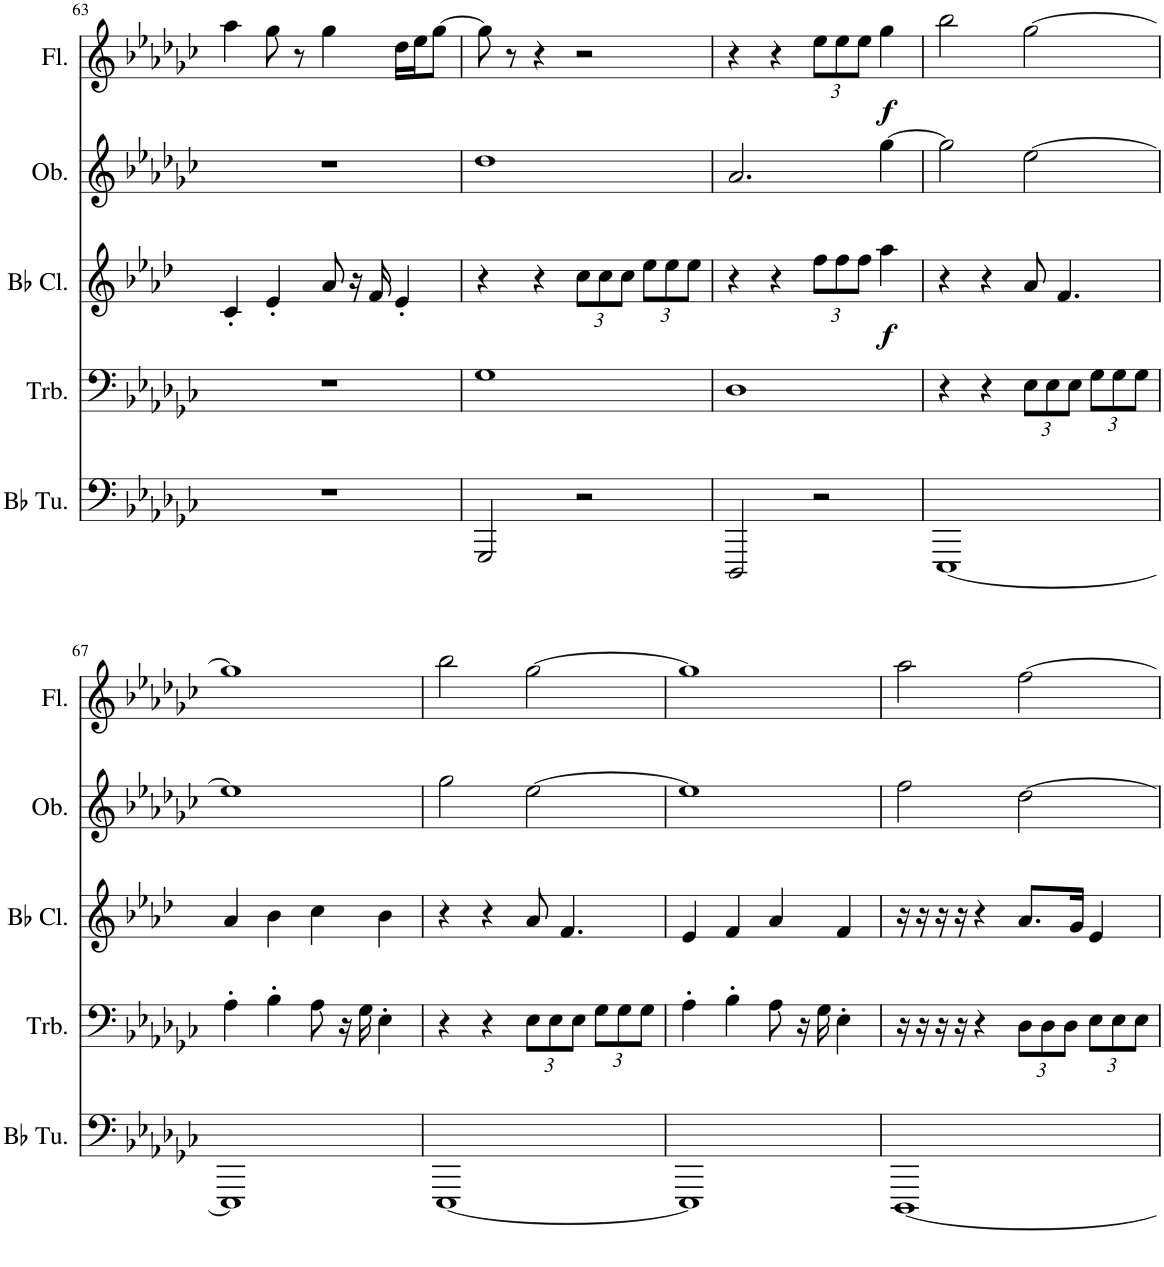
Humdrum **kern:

**kern	**kern	**kern	**dynam	**kern	**kern	**dynam
*part5	*part4	*part3	*part3	*part2	*part1	*part1
*staff5	*staff4	*staff3	*staff3	*staff2	*staff1	*staff1
*I"Bb Tuba	*I"Trombone	*I"Bb Clarinet	*	*I"Oboe	*I"Flute	*
*I'Bb Tu.	*I'Trb.	*I'Bb Cl.	*	*I'Ob.	*I'Fl.	*
!!LO:PB:g=z
*clefF4	*clefF4	*clefG2	*	*clefG2	*clefG2	*
*	*	*Trd1c2	*	*	*	*
*k[b-e-a-d-g-c-]	*k[b-e-a-d-g-c-]	*k[b-e-a-d-]	*	*k[b-e-a-d-g-c-]	*k[b-e-a-d-g-c-]	*
*M4/4	*M4/4	*M4/4	*	*M4/4	*M4/4	*
=63	=63	=63	=63	=63	=63	=63
1r	1r	4c'/	.	1r	4aa-\	.
.	.	4e-'/	.	.	8gg-\	.
.	.	.	.	.	8r	.
.	.	8a-/	.	.	4gg-\	.
.	.	16r	.	.	.	.
.	.	16f/	.	.	.	.
.	.	4e-'/	.	.	16dd-\LL	.
.	.	.	.	.	16ee-\J	.
.	.	.	.	.	[8gg-\J	.
=64	=64	=64	=64	=64	=64	=64
2GGG-/	1G-	4r	.	1dd-	8gg-\]	.
.	.	.	.	.	8r	.
.	.	4r	.	.	4r	.
*	*	*Xbrackettup	*	*	*	*
2r	.	12cc\L	.	.	2r	.
.	.	12cc\	.	.	.	.
.	.	12cc\J	.	.	.	.
.	.	12ee-\L	.	.	.	.
.	.	12ee-\	.	.	.	.
.	.	12ee-\J	.	.	.	.
=65	=65	=65	=65	=65	=65	=65
2DDD-/	1D-	4r	.	2.a-/	4r	.
.	.	4r	.	.	4r	.
*	*	*	*	*	*Xbrackettup	*
2r	.	12ff\L	.	.	12ee-\L	.
.	.	12ff\	.	.	12ee-\	.
.	.	12ff\J	.	.	12ee-\J	.
!	!	!	!LO:DY:b	!	!	!LO:DY:b
.	.	4aa-\	f	[4gg-\	4gg-\	f
=66	=66	=66	=66	=66	=66	=66
[1EEE-	4r	4r	.	2gg-\]	2bb-\	.
.	4r	4r	.	.	.	.
*	*Xbrackettup	*	*	*	*	*
.	12E-\L	8a-/	.	[2ee-\	[2gg-\	.
.	12E-\	.	.	.	.	.
.	.	4.f/	.	.	.	.
.	12E-\J	.	.	.	.	.
.	12G-\L	.	.	.	.	.
.	12G-\	.	.	.	.	.
.	12G-\J	.	.	.	.	.
!!LO:LB:g=z
=67	=67	=67	=67	=67	=67	=67
1EEE-]	4A-'\	4a-/	.	1ee-]	1gg-]	.
.	4B-'\	4b-\	.	.	.	.
.	8A-\	4cc\	.	.	.	.
.	16r	.	.	.	.	.
.	16G-\	.	.	.	.	.
.	4E-'\	4b-\	.	.	.	.
=68	=68	=68	=68	=68	=68	=68
[1EEE-	4r	4r	.	2gg-\	2bb-\	.
.	4r	4r	.	.	.	.
.	12E-\L	8a-/	.	[2ee-\	[2gg-\	.
.	12E-\	.	.	.	.	.
.	.	4.f/	.	.	.	.
.	12E-\J	.	.	.	.	.
.	12G-\L	.	.	.	.	.
.	12G-\	.	.	.	.	.
.	12G-\J	.	.	.	.	.
=69	=69	=69	=69	=69	=69	=69
1EEE-]	4A-'\	4e-/	.	1ee-]	1gg-]	.
.	4B-'\	4f/	.	.	.	.
.	8A-\	4a-/	.	.	.	.
.	16r	.	.	.	.	.
.	16G-\	.	.	.	.	.
.	4E-'\	4f/	.	.	.	.
=70	=70	=70	=70	=70	=70	=70
[1DDD-	16r	16r	.	2ff\	2aa-\	.
.	16r	16r	.	.	.	.
.	16r	16r	.	.	.	.
.	16r	16r	.	.	.	.
.	4r	4r	.	.	.	.
.	12D-\L	8.a-/L	.	[2dd-\	[2ff\	.
.	12D-\	.	.	.	.	.
.	12D-\J	.	.	.	.	.
.	.	16g/Jk	.	.	.	.
.	12E-\L	4e-/	.	.	.	.
.	12E-\	.	.	.	.	.
.	12E-\J	.	.	.	.	.
=	=	=	=	=	=	=
*-	*-	*-	*-	*-	*-	*-
